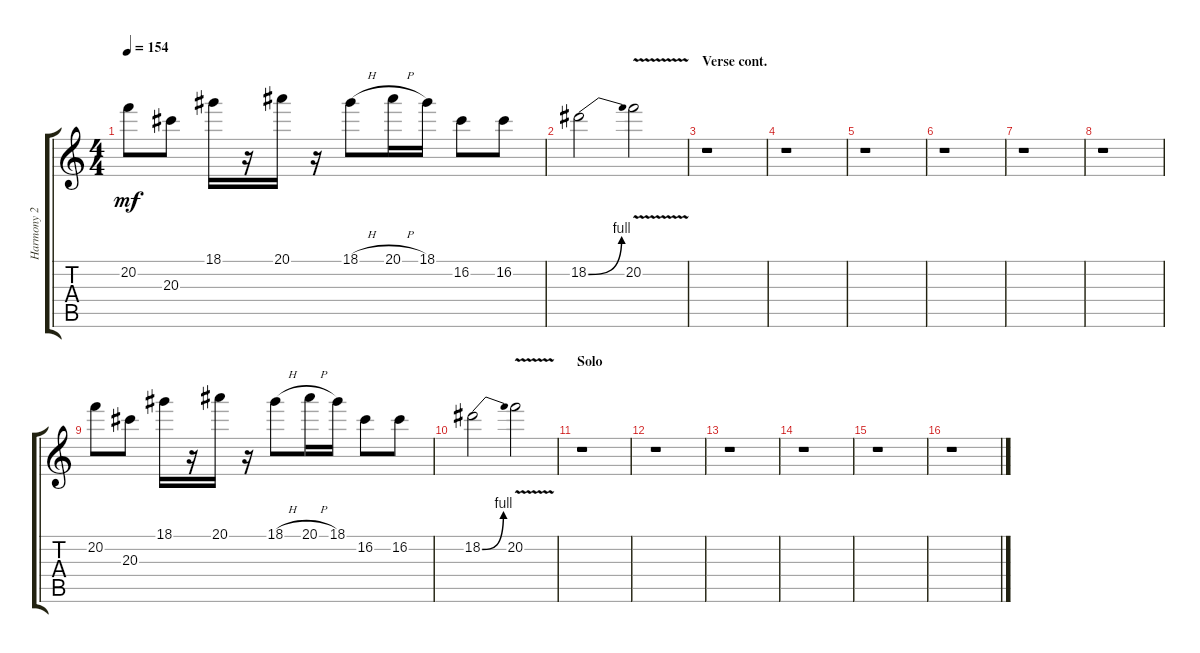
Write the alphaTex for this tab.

\track ("Harmony 2" "Harmony 2") {instrument overdrivenguitar}
\staff {score tabs}
\tuning (D4 A3 F3 C3 G2 C2) {hide}
\ts (4 4)
\tempo 154
\clef g2
\ks aminor
20.2.8{dy mf} 20.3.8 18.1.16 r.16 20.1.16 r.16 18.1{h}.8 20.1{h}.16 18.1.16 16.2.8 16.2.8 |
18.2{be (bend 0 0 60 4)}.2 20.2{v}.2 |
\section ("" "Verse cont.")
r.1 |
r.1 |
r.1 |
r.1 |
r.1 |
r.1 |
20.2.8 20.3.8 18.1.16 r.16 20.1.16 r.16 18.1{h}.8 20.1{h}.16 18.1.16 16.2.8 16.2.8 |
18.2{be (bend 0 0 60 4)}.2 20.2{v}.2 |
\section ("" "Solo")
r.1 |
r.1 |
r.1 |
r.1 |
r.1 |
r.1
